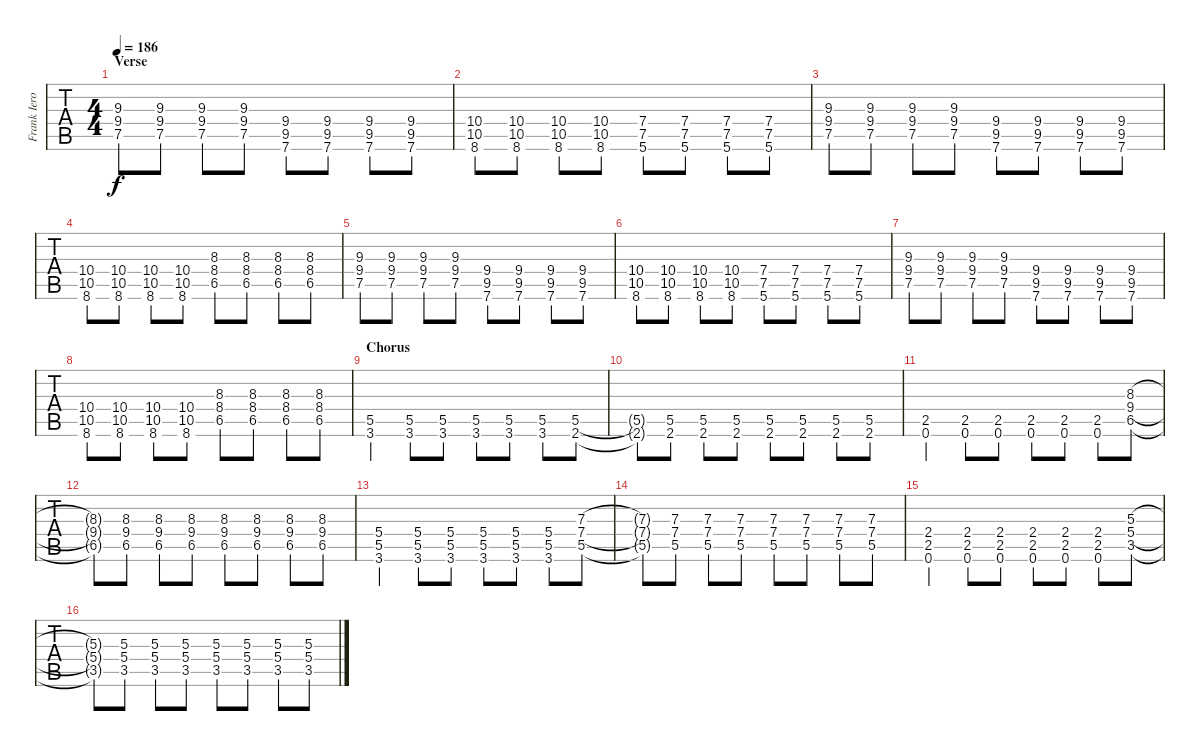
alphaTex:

\track ("Frank Iero" "Frank Iero") {instrument distortionguitar}
\staff {tabs}
\tuning (E4 B3 G3 D3 A2 E2) {hide}
\ts (4 4)
\section ("" "Verse")
\tempo 186
\clef g2
\ks c
(9.3 9.4 7.5).8{dy f} (9.3 9.4 7.5).8 (9.3 9.4 7.5).8 (9.3 9.4 7.5).8 (9.4 9.5 7.6).8 (9.4 9.5 7.6).8 (9.4 9.5 7.6).8 (9.4 9.5 7.6).8 |
(10.4 10.5 8.6).8 (10.4 10.5 8.6).8 (10.4 10.5 8.6).8 (10.4 10.5 8.6).8 (7.4 7.5 5.6).8 (7.4 7.5 5.6).8 (7.4 7.5 5.6).8 (7.4 7.5 5.6).8 |
(9.3 9.4 7.5).8 (9.3 9.4 7.5).8 (9.3 9.4 7.5).8 (9.3 9.4 7.5).8 (9.4 9.5 7.6).8 (9.4 9.5 7.6).8 (9.4 9.5 7.6).8 (9.4 9.5 7.6).8 |
(10.4 10.5 8.6).8 (10.4 10.5 8.6).8 (10.4 10.5 8.6).8 (10.4 10.5 8.6).8 (8.3 8.4 6.5).8 (8.3 8.4 6.5).8 (8.3 8.4 6.5).8 (8.3 8.4 6.5).8 |
(9.3 9.4 7.5).8 (9.3 9.4 7.5).8 (9.3 9.4 7.5).8 (9.3 9.4 7.5).8 (9.4 9.5 7.6).8 (9.4 9.5 7.6).8 (9.4 9.5 7.6).8 (9.4 9.5 7.6).8 |
(10.4 10.5 8.6).8 (10.4 10.5 8.6).8 (10.4 10.5 8.6).8 (10.4 10.5 8.6).8 (7.4 7.5 5.6).8 (7.4 7.5 5.6).8 (7.4 7.5 5.6).8 (7.4 7.5 5.6).8 |
(9.3 9.4 7.5).8 (9.3 9.4 7.5).8 (9.3 9.4 7.5).8 (9.3 9.4 7.5).8 (9.4 9.5 7.6).8 (9.4 9.5 7.6).8 (9.4 9.5 7.6).8 (9.4 9.5 7.6).8 |
(10.4 10.5 8.6).8 (10.4 10.5 8.6).8 (10.4 10.5 8.6).8 (10.4 10.5 8.6).8 (8.3 8.4 6.5).8 (8.3 8.4 6.5).8 (8.3 8.4 6.5).8 (8.3 8.4 6.5).8 |
\section ("" "Chorus")
(5.5 3.6).4 (5.5 3.6).8 (5.5 3.6).8 (5.5 3.6).8 (5.5 3.6).8 (5.5 3.6).8 (5.5 2.6).8 |
(5.5{t} 2.6{t}).8 (5.5 2.6).8 (5.5 2.6).8 (5.5 2.6).8 (5.5 2.6).8 (5.5 2.6).8 (5.5 2.6).8 (5.5 2.6).8 |
(2.5 0.6).4 (2.5 0.6).8 (2.5 0.6).8 (2.5 0.6).8 (2.5 0.6).8 (2.5 0.6).8 (8.3 9.4 6.5).8 |
(8.3{t} 9.4{t} 6.5{t}).8 (8.3 9.4 6.5).8 (8.3 9.4 6.5).8 (8.3 9.4 6.5).8 (8.3 9.4 6.5).8 (8.3 9.4 6.5).8 (8.3 9.4 6.5).8 (8.3 9.4 6.5).8 |
(5.4 5.5 3.6).4 (5.4 5.5 3.6).8 (5.4 5.5 3.6).8 (5.4 5.5 3.6).8 (5.4 5.5 3.6).8 (5.4 5.5 3.6).8 (7.3 7.4 5.5).8 |
(7.3{t} 7.4{t} 5.5{t}).8 (7.3 7.4 5.5).8 (7.3 7.4 5.5).8 (7.3 7.4 5.5).8 (7.3 7.4 5.5).8 (7.3 7.4 5.5).8 (7.3 7.4 5.5).8 (7.3 7.4 5.5).8 |
(2.4 2.5 0.6).4 (2.4 2.5 0.6).8 (2.4 2.5 0.6).8 (2.4 2.5 0.6).8 (2.4 2.5 0.6).8 (2.4 2.5 0.6).8 (5.3 5.4 3.5).8 |
(5.3{t} 5.4{t} 3.5{t}).8 (5.3 5.4 3.5).8 (5.3 5.4 3.5).8 (5.3 5.4 3.5).8 (5.3 5.4 3.5).8 (5.3 5.4 3.5).8 (5.3 5.4 3.5).8 (5.3 5.4 3.5).8
